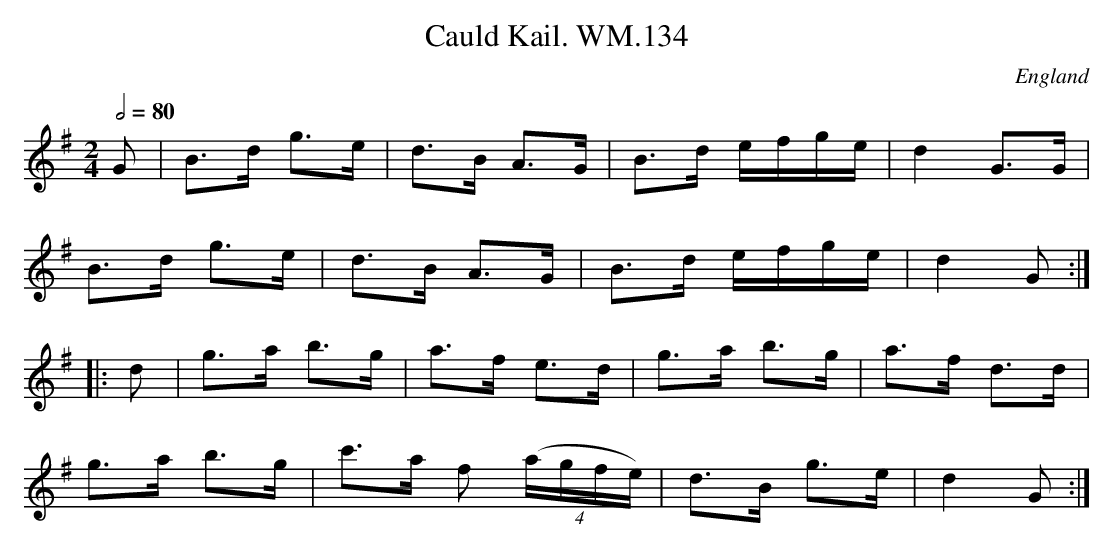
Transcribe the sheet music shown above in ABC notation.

X:1
T:Cauld Kail. WM.134
L:1/8
M:2/4
O:England
Q:1/2=80
K:G
G|B>d g>e|d>B A>G|B>d e/f/g/e/|d2G>G|!
B>d g>e|d>B A>G|B>d e/f/g/e/|d2G:|!
|:d|g>a b>g|a>f e>d|g>a b>g|a>f d>d|!
g>a b>g|c'>a f ((4a/g/f/e/)|d>B g>e|d2G:|
